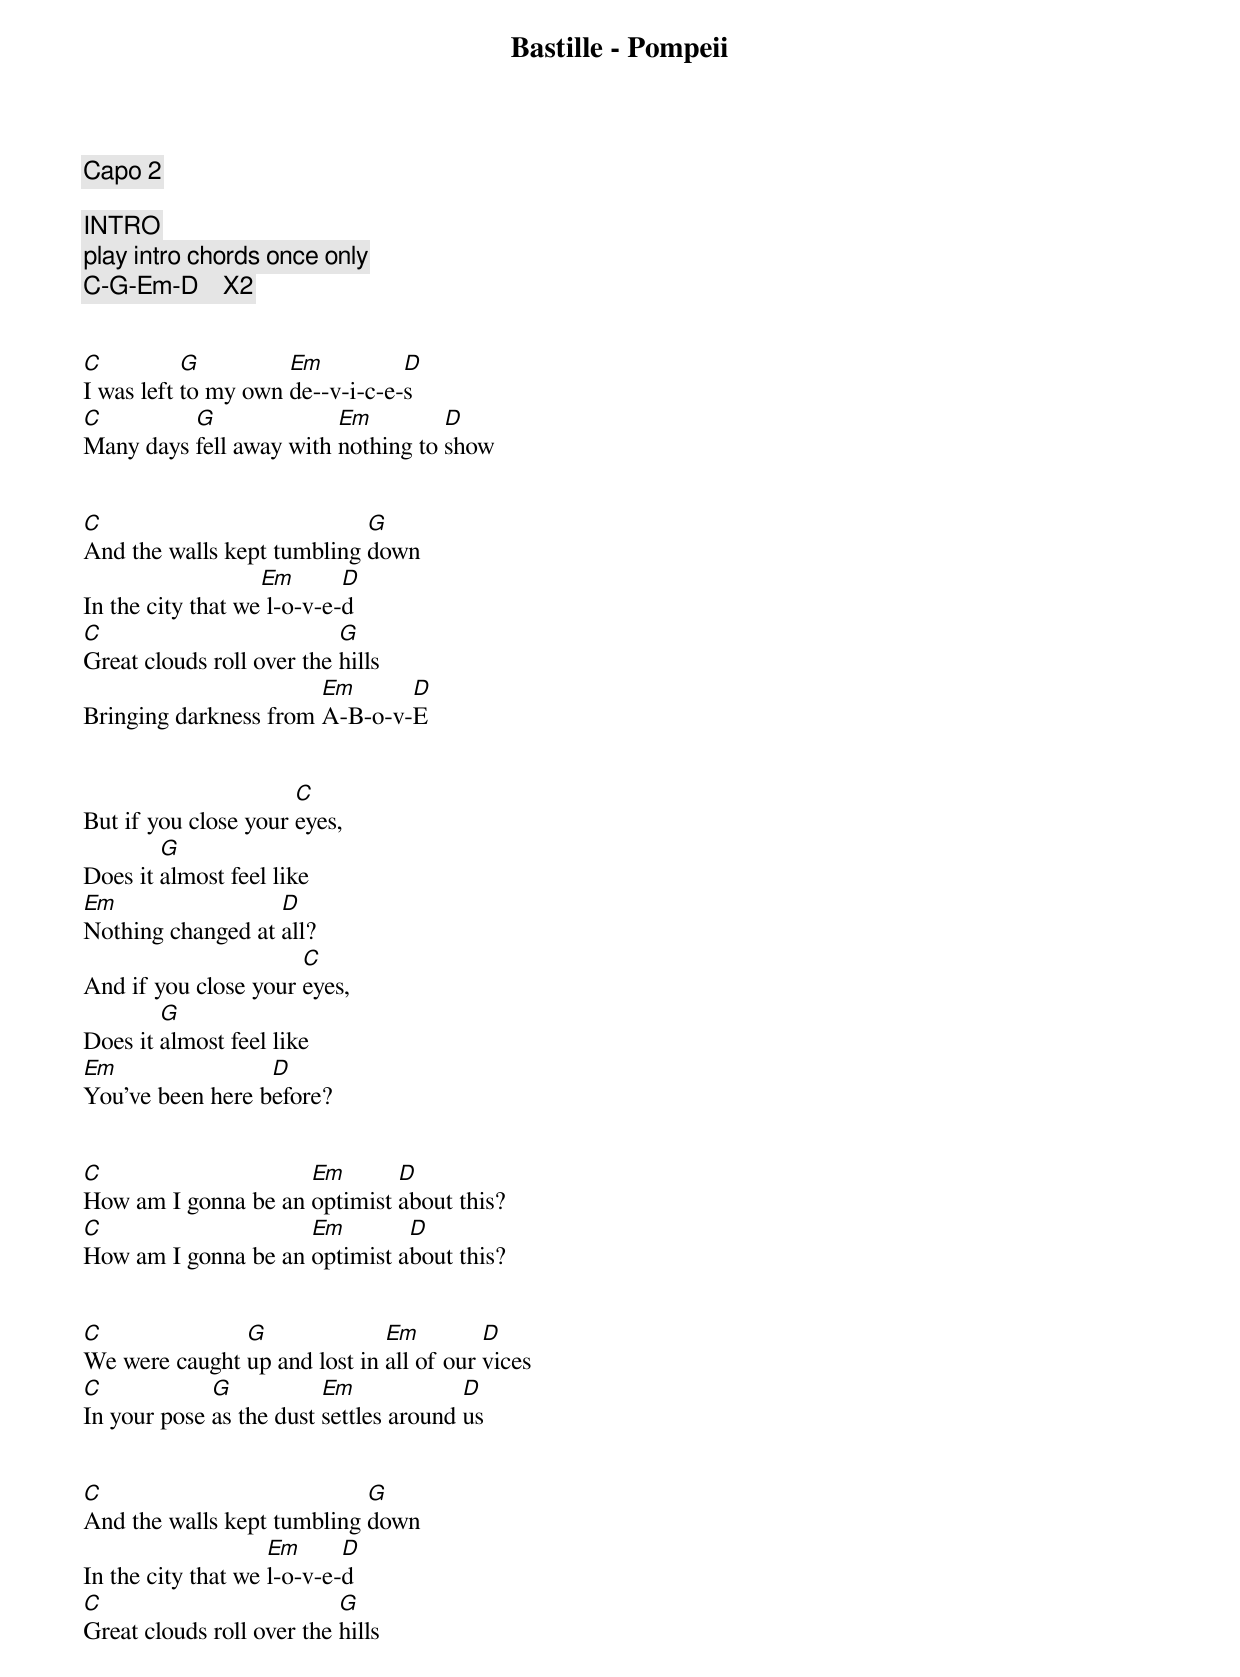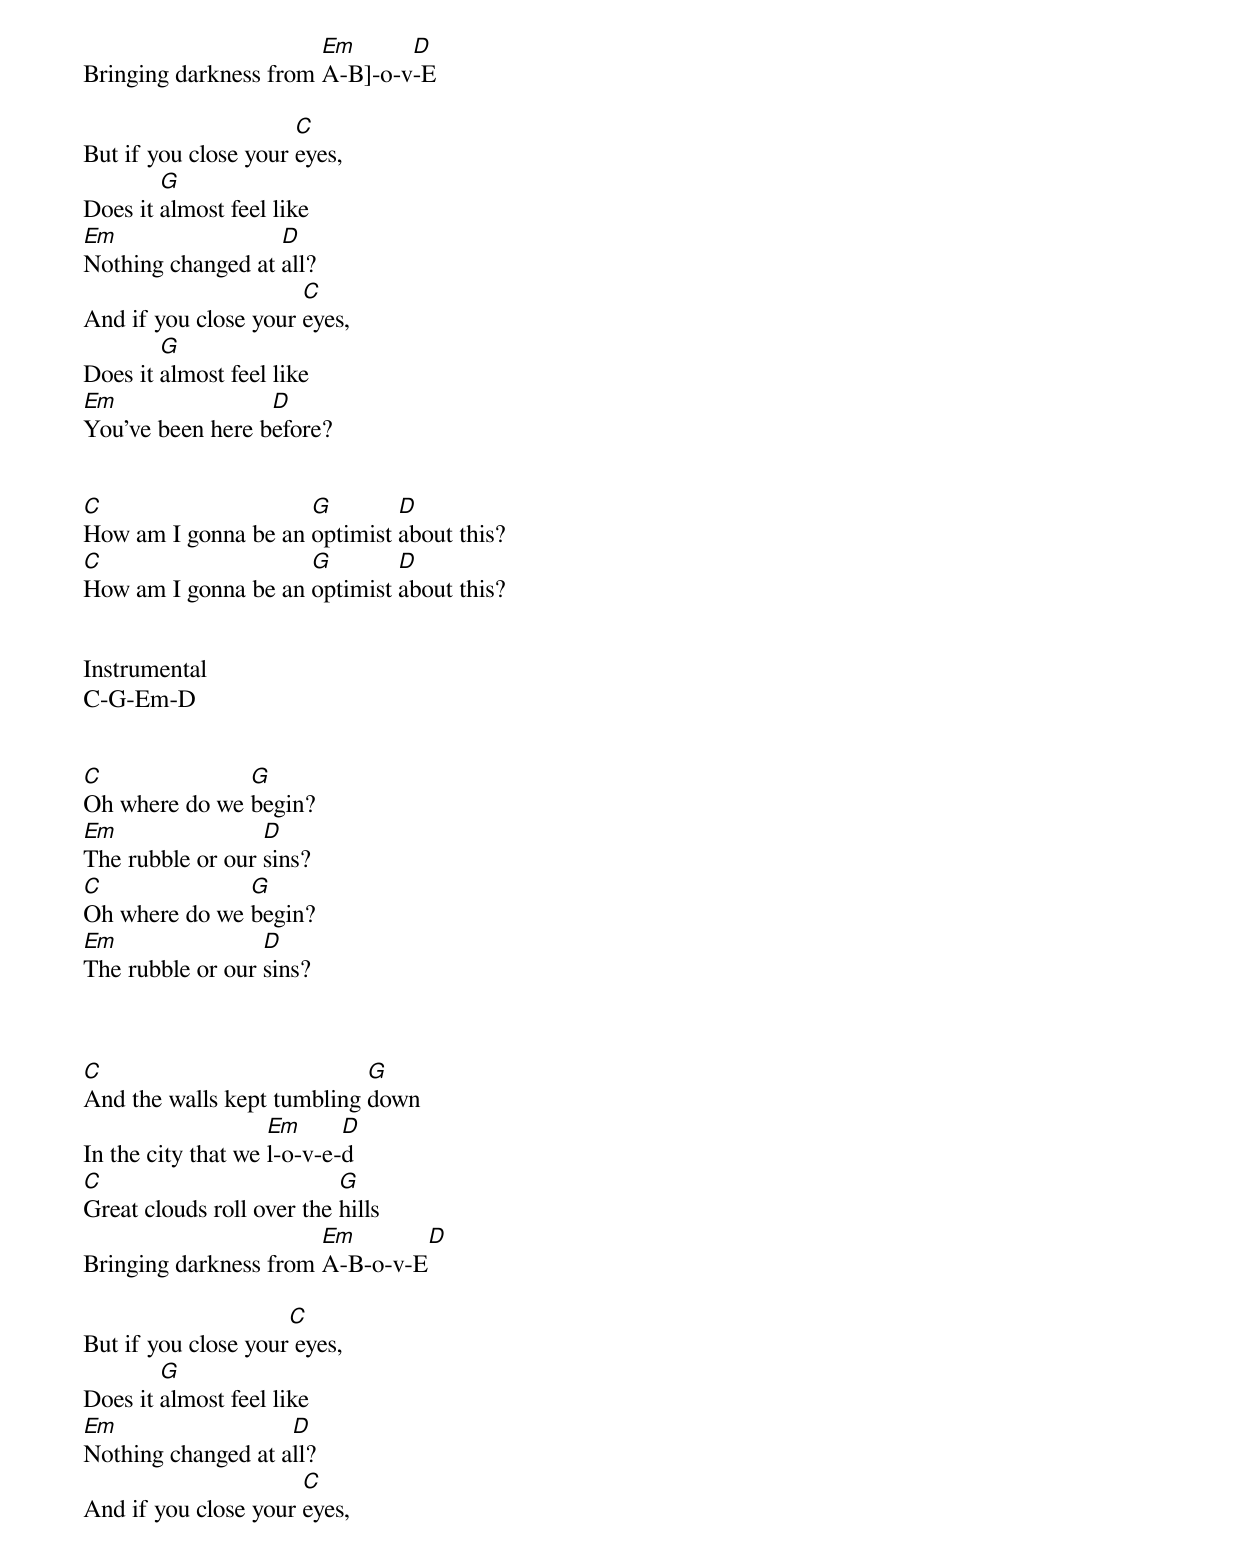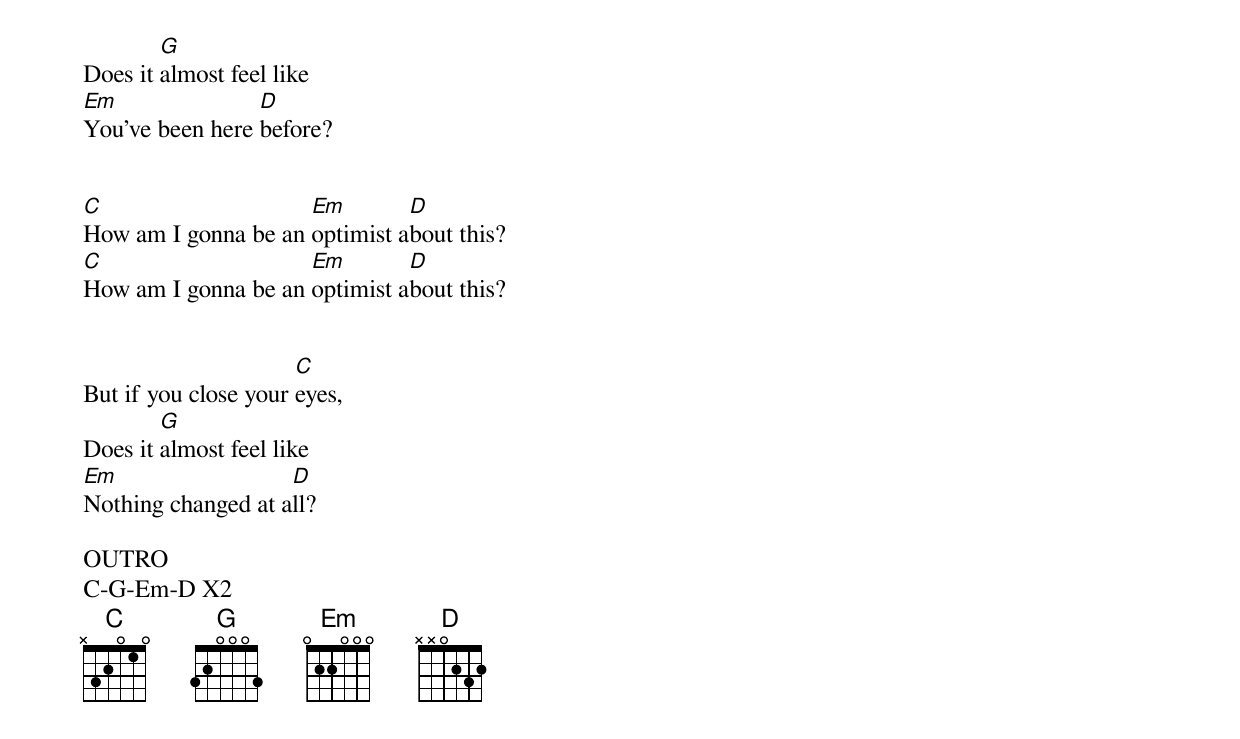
Bastille - Pompeii

Capo 2

INTRO
play intro chords once only
C-G-Em-D    X2


C          G         Em          D
I was left to my own de--v-i-c-e-s
C         G              Em         D
Many days fell away with nothing to show


C                           G
And the walls kept tumbling down
                   Em       D
In the city that we l-o-v-e-d
C                          G
Great clouds roll over the hills
                       Em      D
Bringing darkness from A-B-o-v-E


                      C
But if you close your eyes,
        G
Does it almost feel like
Em                 D
Nothing changed at all?
                      C
And if you close your eyes,
        G
Does it almost feel like
Em                D
You've been here before?


C                    Em       D
How am I gonna be an optimist about this?
C                    Em        D
How am I gonna be an optimist about this?


C              G              Em         D
We were caught up and lost in all of our vices
C            G           Em             D
In your pose as the dust settles around us


C                           G
And the walls kept tumbling down
                    Em      D
In the city that we l-o-v-e-d
C                          G
Great clouds roll over the hills
                       Em      D
Bringing darkness from A-B]-o-v-E

                      C
But if you close your eyes,
        G
Does it almost feel like
Em                 D
Nothing changed at all?
                      C
And if you close your eyes,
        G
Does it almost feel like
Em                D
You've been here before?


C                    G        D
How am I gonna be an optimist about this?
C                    G        D
How am I gonna be an optimist about this?


Instrumental
C-G-Em-D


C              G
Oh where do we begin?
Em                D
The rubble or our sins?
C              G
Oh where do we begin?
Em                D
The rubble or our sins?



C                           G
And the walls kept tumbling down
                    Em      D
In the city that we l-o-v-e-d
C                          G
Great clouds roll over the hills
                       Em       D
Bringing darkness from A-B-o-v-E

                     C
But if you close your eyes,
        G
Does it almost feel like
Em                  D
Nothing changed at all?
                      C
And if you close your eyes,
        G
Does it almost feel like
Em               D
You've been here before?


C                    Em        D
How am I gonna be an optimist about this?
C                    Em        D
How am I gonna be an optimist about this?


                      C
But if you close your eyes,
        G
Does it almost feel like
Em                  D
Nothing changed at all?

OUTRO
C-G-Em-D X2
